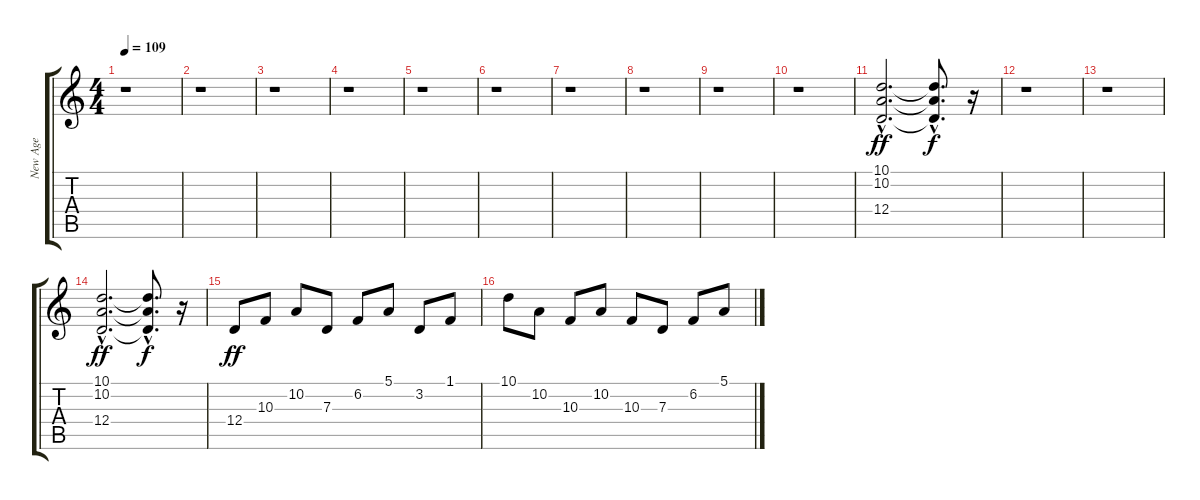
\track ("New Age" "New Age") {instrument pad1newage}
\staff {score tabs}
\tuning (E4 B3 G3 D3 A2 E2) {hide}
\ts (4 4)
\tempo 109
\clef g2
\ks c
r.1{dy ff} |
r.1 |
r.1 |
r.1 |
r.1 |
r.1 |
r.1 |
r.1 |
r.1 |
r.1 |
(10.1{hac} 10.2{hac} 12.4{hac}).2{d volume 14} (10.1{hac t} 10.2{hac t} 12.4{hac t}).8{d dy f} r.16 |
r.1 |
r.1 |
(10.1{hac} 10.2{hac} 12.4{hac}).2{d dy ff} (10.1{hac t} 10.2{hac t} 12.4{hac t}).8{d dy f} r.16 |
12.4.8{dy ff volume 13} 10.3.8{volume 12} 10.2.8{volume 11} 7.3.8{volume 10} 6.2.8{volume 8} 5.1.8 3.2.8 1.1.8{volume 8} |
10.1.8 10.2.8 10.3.8{volume 7} 10.2.8 10.3.8{volume 6} 7.3.8 6.2.8 5.1.8{volume 5}
